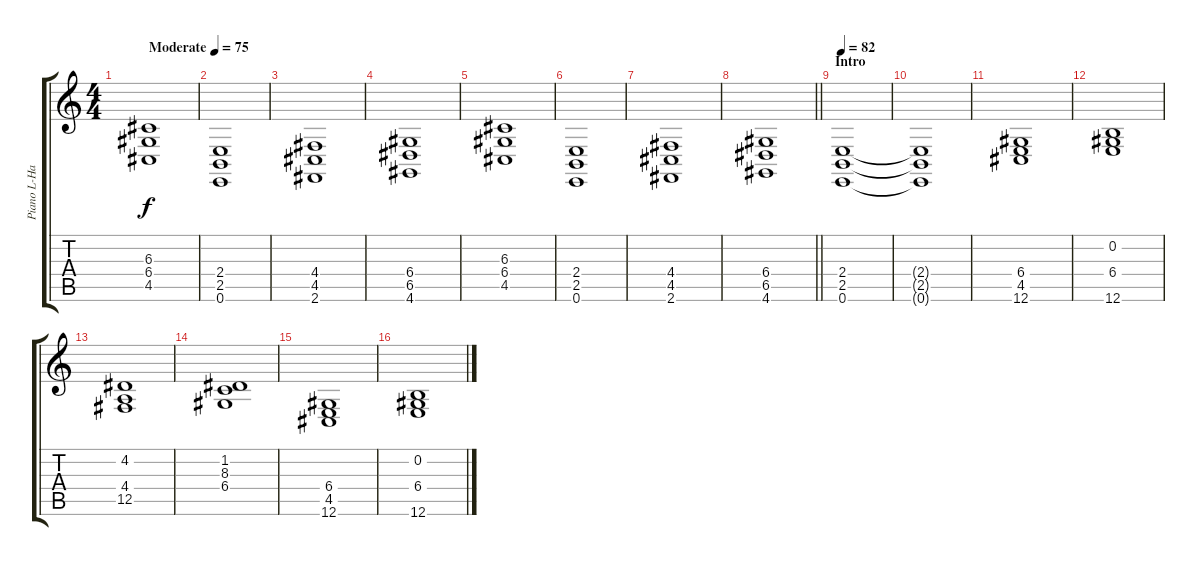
\track ("Piano L-Hand" "Piano L-Ha") {instrument lead1square}
\staff {score tabs}
\tuning (E4 B3 G3 D3 A2 E2) {hide}
\ts (4 4)
\tempo (75 "Moderate")
\clef g2
\ks c
(6.3 6.4 4.5).1{dy f instrument acousticgrandpiano} |
(2.4 2.5 0.6).1 |
(4.4 4.5 2.6).1 |
(6.4 6.5 4.6).1 |
(6.3 6.4 4.5).1 |
(2.4 2.5 0.6).1 |
(4.4 4.5 2.6).1 |
\barLineRight lightlight
(6.4 6.5 4.6).1 |
\section ("" "Intro")
\tempo 82
(2.4 2.5 0.6).1{volume 6} |
(2.4{t} 2.5{t} 0.6{t}).1 |
(6.4 4.5 12.6).1{volume 16} |
(0.2 6.4 12.6).1 |
(4.2 4.4 12.5).1 |
(1.2 8.3 6.4).1 |
(6.4 4.5 12.6).1{volume 16} |
(0.2 6.4 12.6).1
